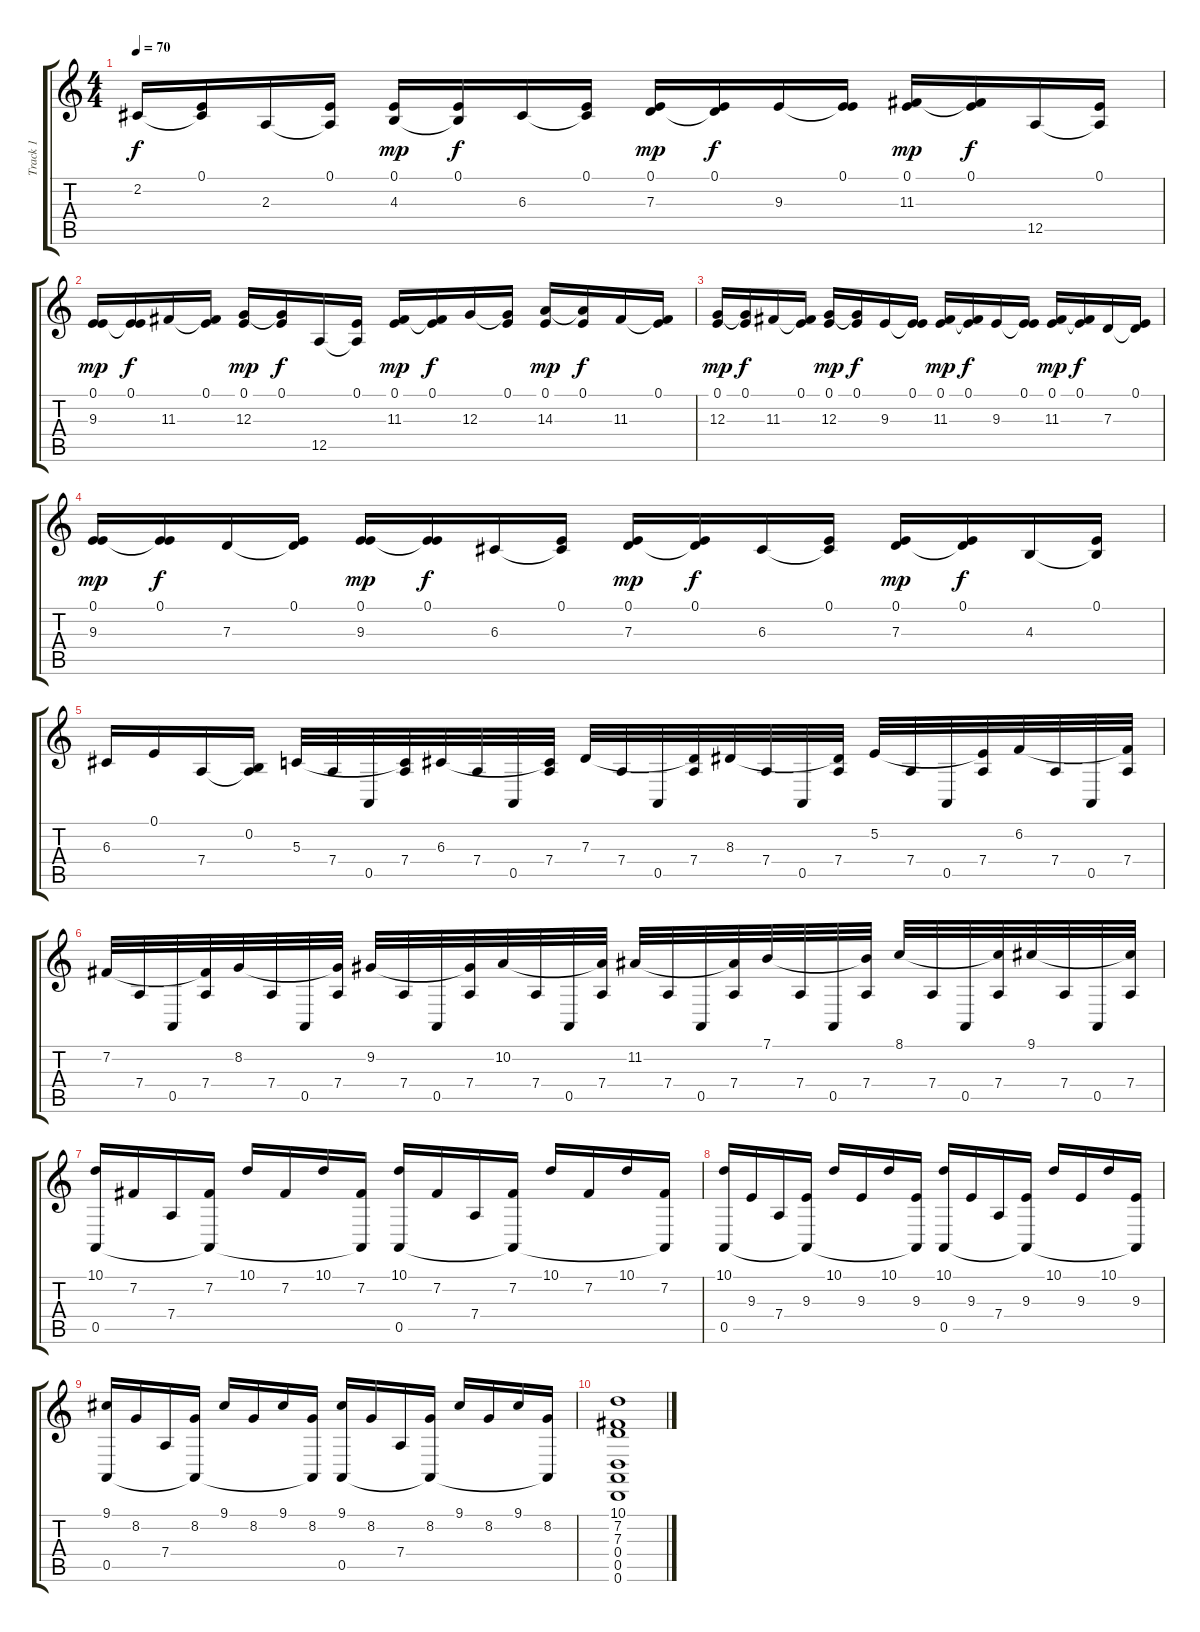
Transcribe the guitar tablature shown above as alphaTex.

\track ("Track 1" "Track 1") {instrument cello}
\staff {score tabs}
\tuning (E4 B3 G3 D3 A2 D2) {hide}
\ts (4 4)
\tempo 70
\clef g2
\ks c
2.2.16{dy f} (0.1 2.2{t}).16 2.3.16 (0.1 2.3{t}).16 (0.1 4.3).16{dy mp} (0.1 4.3{t}).16{dy f} 6.3.16 (0.1 6.3{t}).16 (0.1 7.3).16{dy mp} (0.1 7.3{t}).16{dy f} 9.3.16 (0.1 9.3{t}).16 (0.1 11.3).16{dy mp} (0.1 11.3{t}).16{dy f} 12.5.16 (0.1 12.5{t}).16 |
(0.1 9.3).16{dy mp} (0.1 9.3{t}).16{dy f} 11.3.16 (0.1 11.3{t}).16 (0.1 12.3).16{dy mp} (0.1 12.3{t}).16{dy f} 12.5.16 (0.1 12.5{t}).16 (0.1 11.3).16{dy mp} (0.1 11.3{t}).16{dy f} 12.3.16 (0.1 12.3{t}).16 (0.1 14.3).16{dy mp} (0.1 14.3{t}).16{dy f} 11.3.16 (0.1 11.3{t}).16 |
(0.1 12.3).16{dy mp} (0.1 12.3{t}).16{dy f} 11.3.16 (0.1 11.3{t}).16 (0.1 12.3).16{dy mp} (0.1 12.3{t}).16{dy f} 9.3.16 (0.1 9.3{t}).16 (0.1 11.3).16{dy mp} (0.1 11.3{t}).16{dy f} 9.3.16 (0.1 9.3{t}).16 (0.1 11.3).16{dy mp} (0.1 11.3{t}).16{dy f} 7.3.16 (0.1 7.3{t}).16 |
(0.1 9.3).16{dy mp} (0.1 9.3{t}).16{dy f} 7.3.16 (0.1 7.3{t}).16 (0.1 9.3).16{dy mp} (0.1 9.3{t}).16{dy f} 6.3.16 (0.1 6.3{t}).16 (0.1 7.3).16{dy mp} (0.1 7.3{t}).16{dy f} 6.3.16 (0.1 6.3{t}).16 (0.1 7.3).16{dy mp} (0.1 7.3{t}).16{dy f} 4.3.16 (0.1 4.3{t}).16 |
6.3.16 0.1.16 7.4.16 (0.2 7.4{t}).16 5.3.32 7.4.32 0.5.32 (5.3{t} 7.4).32 6.3.32 7.4.32 0.5.32 (6.3{t} 7.4).32 7.3.32 7.4.32 0.5.32 (7.3{t} 7.4).32 8.3.32 7.4.32 0.5.32 (8.3{t} 7.4).32 5.2.32 7.4.32 0.5.32 (5.2{t} 7.4).32 6.2.32 7.4.32 0.5.32 (6.2{t} 7.4).32 |
7.2.32 7.4.32 0.5.32 (7.2{t} 7.4).32 8.2.32 7.4.32 0.5.32 (8.2{t} 7.4).32 9.2.32 7.4.32 0.5.32 (9.2{t} 7.4).32 10.2.32 7.4.32 0.5.32 (10.2{t} 7.4).32 11.2.32 7.4.32 0.5.32 (11.2{t} 7.4).32 7.1.32 7.4.32 0.5.32 (7.1{t} 7.4).32 8.1.32 7.4.32 0.5.32 (8.1{t} 7.4).32 9.1.32 7.4.32 0.5.32 (9.1{t} 7.4).32 |
(10.1 0.5).16 7.2.16 7.4.16 (7.2 0.5{t}).16 10.1.16 7.2.16 10.1.16 (7.2 0.5{t}).16 (10.1 0.5).16 7.2.16 7.4.16 (7.2 0.5{t}).16 10.1.16 7.2.16 10.1.16 (7.2 0.5{t}).16 |
(10.1 0.5).16 9.3.16 7.4.16 (9.3 0.5{t}).16 10.1.16 9.3.16 10.1.16 (9.3 0.5{t}).16 (10.1 0.5).16 9.3.16 7.4.16 (9.3 0.5{t}).16 10.1.16 9.3.16 10.1.16 (9.3 0.5{t}).16 |
(9.1 0.5).16 8.2.16 7.4.16 (8.2 0.5{t}).16 9.1.16 8.2.16 9.1.16 (8.2 0.5{t}).16 (9.1 0.5).16 8.2.16 7.4.16 (8.2 0.5{t}).16 9.1.16 8.2.16 9.1.16 (8.2 0.5{t}).16 |
(10.1 7.2 7.3 0.4 0.5 0.6).1
